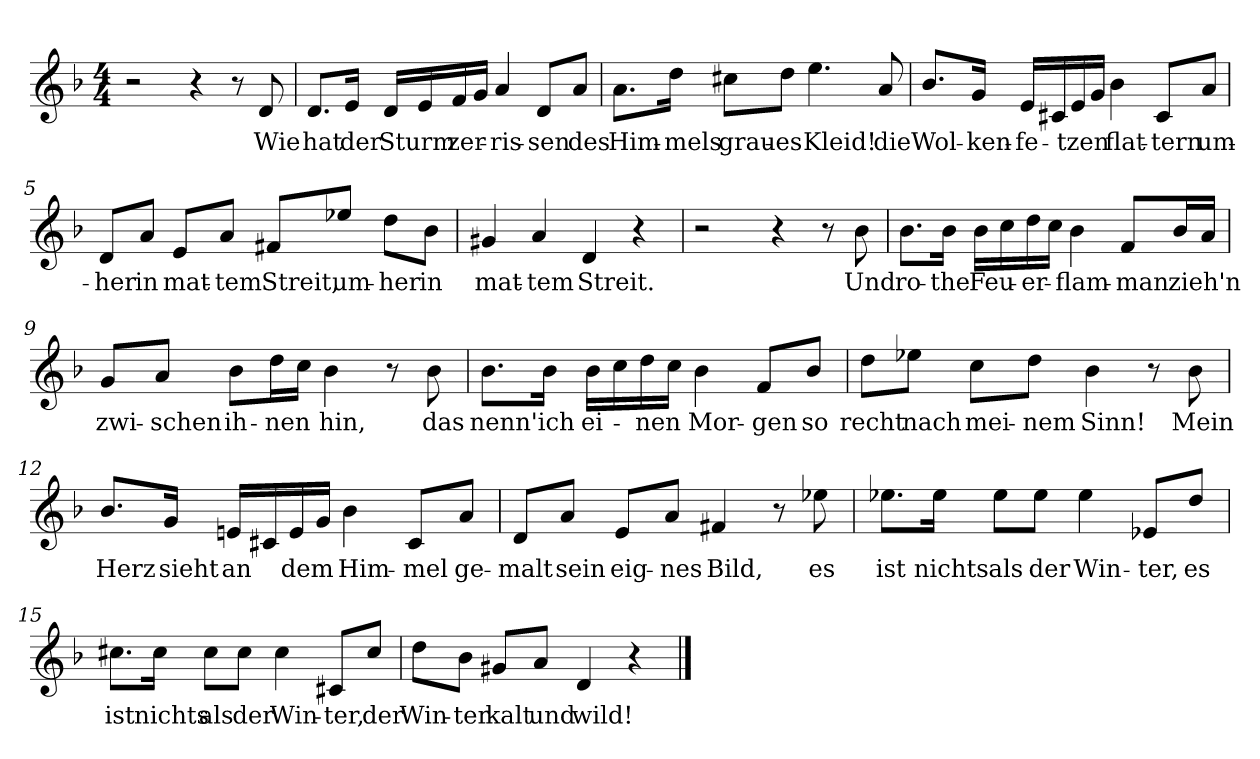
**kern	**text
*part1	*part1
*staff1	*staff1
*clefG2	*
*k[b-]	*
*M4/4	*
=1	=1
2r	.
4r	.
8r	.
!	!LO:LY:b
8d/	Wie
=2	=2
!	!LO:LY:b
8.d/L	hat
!	!LO:LY:b
16e/Jk	der
!	!LO:LY:b
16d/LL	Sturm
16e/	.
!	!LO:LY:b
16f/	zer-
16g/JJ	.
!	!LO:LY:b
4a/	-ris-
!	!LO:LY:b
8d/L	-sen
!	!LO:LY:b
8a/J	des
=3	=3
!	!LO:LY:b
8.a\L	Him-
!	!LO:LY:b
16dd\Jk	-mels
!	!LO:LY:b
8cc#X\L	grau-
!	!LO:LY:b
8dd\J	-es
!	!LO:LY:b
4.ee\	Kleid!
!	!LO:LY:b
8a/	die
=4	=4
!	!LO:LY:b
8.b-/L	Wol-
!	!LO:LY:b
16g/Jk	-ken-
!	!LO:LY:b
16e/LL	-fe-
16c#X/	.
!	!LO:LY:b
16e/	-tzen
16g/JJ	.
!	!LO:LY:b
4b-\	flat-
!	!LO:LY:b
8c#/L	-tern
!	!LO:LY:b
8a/J	um-
!!LO:LB:g=z
=5	=5
!	!LO:LY:b
8d/L	-her
!	!LO:LY:b
8a/J	in
!	!LO:LY:b
8e/L	mat-
!	!LO:LY:b
8a/J	-tem
!	!LO:LY:b
8f#X/L	Streit,
!	!LO:LY:b
8ee-X/J	um-
!	!LO:LY:b
8dd\L	-her
!	!LO:LY:b
8b-\J	in
=6	=6
!	!LO:LY:b
4g#X/	mat-
!	!LO:LY:b
4a/	-tem
!	!LO:LY:b
4d/	Streit.
4r	.
=7	=7
2r	.
4r	.
8r	.
!	!LO:LY:b
8b-\	Und
=8	=8
!	!LO:LY:b
8.b-\L	ro-
!	!LO:LY:b
16b-\Jk	-the
!	!LO:LY:b
16b-\LL	Feu-
16cc\	.
!	!LO:LY:b
16dd\	-er-
16cc\JJ	.
!	!LO:LY:b
4b-\	-flam-
!	!LO:LY:b
8f/L	-man
!	!LO:LY:b
16b-/L	zieh'n
16a/JJ	.
=9	=9
!	!LO:LY:b
8g/L	zwi-
!	!LO:LY:b
8a/J	-schen
!	!LO:LY:b
8b-\L	ih-
!	!LO:LY:b
16dd\L	-nen
16cc\JJ	.
!	!LO:LY:b
4b-\	hin,
8r	.
!	!LO:LY:b
8b-\	das
!!LO:LB:g=z
=10	=10
!	!LO:LY:b
8.b-\L	nenn'
!	!LO:LY:b
16b-\Jk	ich
!	!LO:LY:b
16b-\LL	ei-
16cc\	.
!	!LO:LY:b
16dd\	-nen
16cc\JJ	.
!	!LO:LY:b
4b-\	Mor-
!	!LO:LY:b
8f/L	-gen
!	!LO:LY:b
8b-/J	so
=11	=11
!	!LO:LY:b
8dd\L	recht
!	!LO:LY:b
8ee-X\J	nach
!	!LO:LY:b
8cc\L	mei-
!	!LO:LY:b
8dd\J	-nem
!	!LO:LY:b
4b-\	Sinn!
8r	.
!	!LO:LY:b
8b-\	Mein
=12	=12
!	!LO:LY:b
8.b-/L	Herz
!	!LO:LY:b
16g/Jk	sieht
!	!LO:LY:b
16en/LL	an
16c#X/	.
!	!LO:LY:b
16e/	dem
16g/JJ	.
!	!LO:LY:b
4b-\	Him-
!	!LO:LY:b
8c#/L	-mel
!	!LO:LY:b
8a/J	ge-
=13	=13
!	!LO:LY:b
8d/L	-malt
!	!LO:LY:b
8a/J	sein
!	!LO:LY:b
8e/L	eig-
!	!LO:LY:b
8a/J	-nes
!	!LO:LY:b
4f#X/	Bild,
8r	.
!	!LO:LY:b
8ee-X\	es
!!LO:LB:g=z
=14	=14
!	!LO:LY:b
8.ee-X\L	ist
!	!LO:LY:b
16ee-\Jk	nichts
!	!LO:LY:b
8ee-\L	als
!	!LO:LY:b
8ee-\J	der
!	!LO:LY:b
4ee-\	Win-
!	!LO:LY:b
8e-X/L	-ter,
!	!LO:LY:b
8dd/J	es
=15	=15
!	!LO:LY:b
8.cc#X\L	ist
!	!LO:LY:b
16cc#\Jk	nichts
!	!LO:LY:b
8cc#\L	als
!	!LO:LY:b
8cc#\J	der
!	!LO:LY:b
4cc#\	Win-
!	!LO:LY:b
8c#X/L	-ter,
!	!LO:LY:b
8cc#/J	der
=16	=16
!	!LO:LY:b
8dd\L	Win-
!	!LO:LY:b
8b-\J	-ter
!	!LO:LY:b
8g#X/L	kalt
!	!LO:LY:b
8a/J	und
!	!LO:LY:b
4d/	wild!
4r	.
==	==
*-	*-
